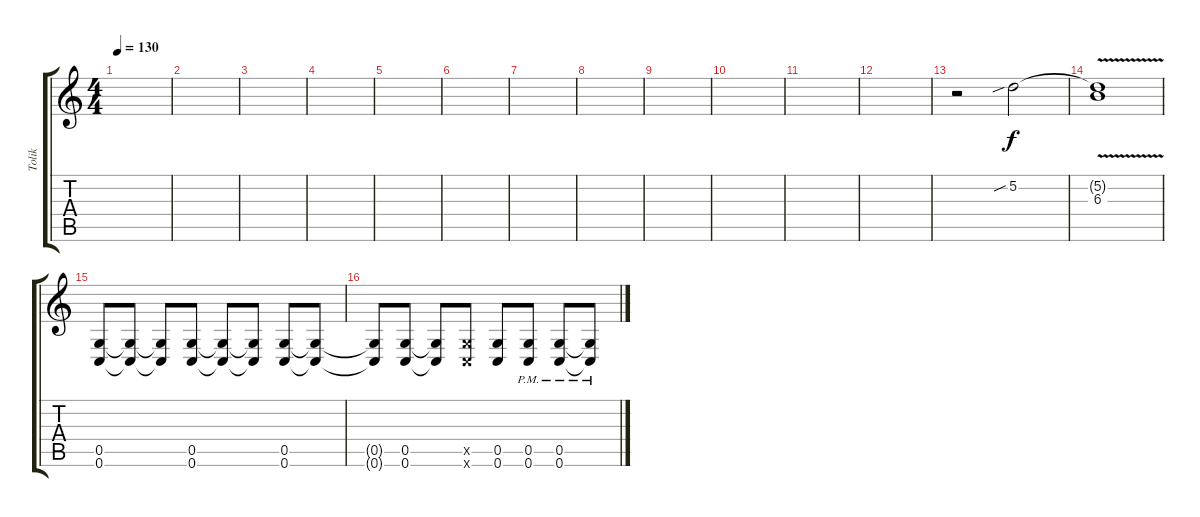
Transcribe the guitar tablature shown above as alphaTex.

\track ("Tolik" "Tolik") {instrument distortionguitar}
\staff {score tabs}
\tuning (D4 A3 F3 C3 G2 C2) {hide}
\ts (4 4)
\tempo 130
\clef g2
\ks c
|
|
|
|
|
|
|
|
|
|
|
|
r.2 5.2{sib}.2 |
(5.2{t} 6.3{v}).1 |
(0.5 0.6).8 (0.5{t} 0.6{t}).8 (0.5{t} 0.6{t}).8 (0.5 0.6).8 (0.5{t} 0.6{t}).8 (0.5{t} 0.6{t}).8 (0.5 0.6).8 (0.5{t} 0.6{t}).8 |
(0.5{t} 0.6{t}).8 (0.5 0.6).8 (0.5{t} 0.6{t}).8 (0.5{x} 0.6{x}).8 (0.5 0.6).8 (0.5{pm} 0.6{pm}).8 (0.5{pm} 0.6{pm}).8 (0.5{pm t} 0.6{pm t}).8
